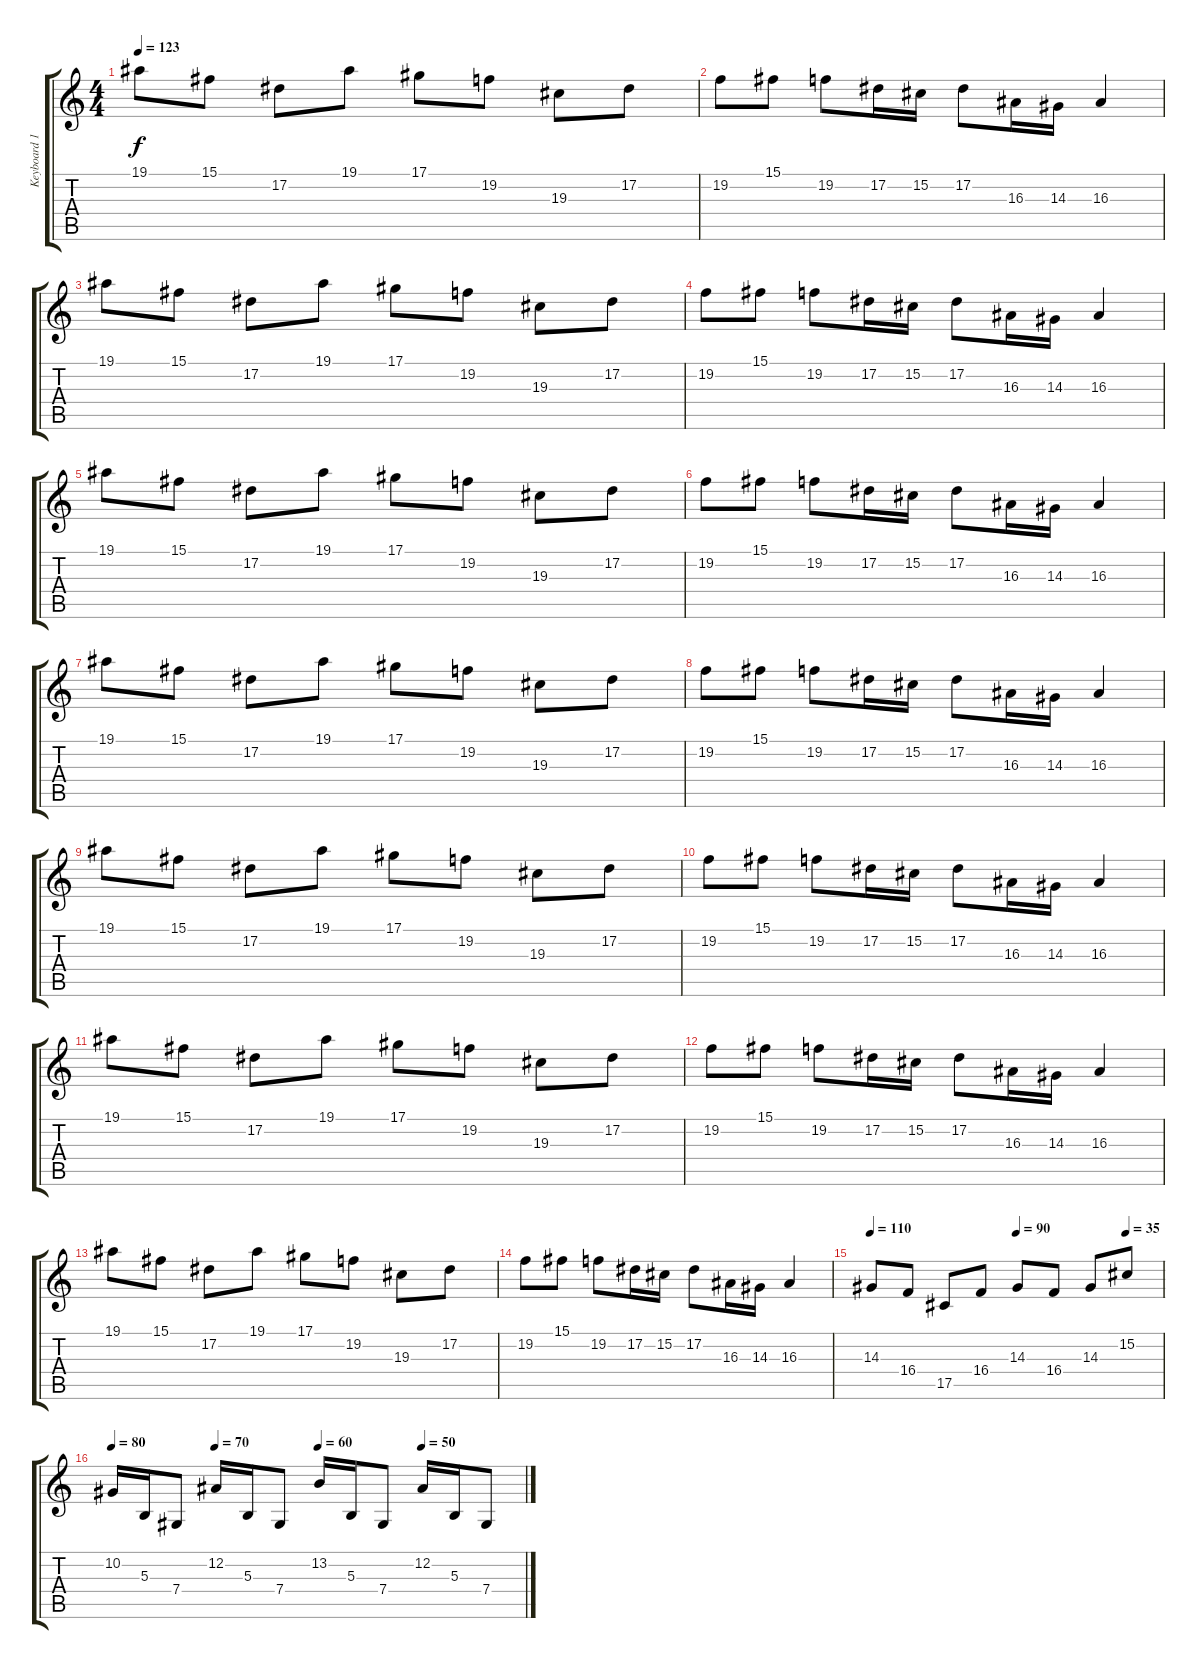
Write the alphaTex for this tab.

\track ("Keyboard 1" "Keyboard 1") {instrument synthstrings1}
\staff {score tabs}
\tuning (Eb4 Bb3 Gb3 Db3 Ab2 Eb2) {hide}
\ts (4 4)
\tempo 123
\clef g2
\ks c
19.1.8{dy f} 15.1.8 17.2.8 19.1.8 17.1.8 19.2.8 19.3.8 17.2.8 |
19.2.8 15.1.8 19.2.8 17.2.16 15.2.16 17.2.8 16.3.16 14.3.16 16.3.4 |
19.1.8 15.1.8 17.2.8 19.1.8 17.1.8 19.2.8 19.3.8 17.2.8 |
19.2.8 15.1.8 19.2.8 17.2.16 15.2.16 17.2.8 16.3.16 14.3.16 16.3.4 |
19.1.8 15.1.8 17.2.8 19.1.8 17.1.8 19.2.8 19.3.8 17.2.8 |
19.2.8 15.1.8 19.2.8 17.2.16 15.2.16 17.2.8 16.3.16 14.3.16 16.3.4 |
19.1.8 15.1.8 17.2.8 19.1.8 17.1.8 19.2.8 19.3.8 17.2.8 |
19.2.8 15.1.8 19.2.8 17.2.16 15.2.16 17.2.8 16.3.16 14.3.16 16.3.4 |
19.1.8 15.1.8 17.2.8 19.1.8 17.1.8 19.2.8 19.3.8 17.2.8 |
19.2.8 15.1.8 19.2.8 17.2.16 15.2.16 17.2.8 16.3.16 14.3.16 16.3.4 |
19.1.8 15.1.8 17.2.8 19.1.8 17.1.8 19.2.8 19.3.8 17.2.8 |
19.2.8 15.1.8 19.2.8 17.2.16 15.2.16 17.2.8 16.3.16 14.3.16 16.3.4 |
19.1.8 15.1.8 17.2.8 19.1.8 17.1.8 19.2.8 19.3.8 17.2.8 |
19.2.8 15.1.8 19.2.8 17.2.16 15.2.16 17.2.8 16.3.16 14.3.16 16.3.4 |
\tempo 110
\tempo (90 0.5)
\tempo (35 0.875)
14.3.8{volume 10} 16.4.8 17.5.8 16.4.8 14.3.8 16.4.8 14.3.8 15.2.8 |
\tempo 80
\tempo (70 0.25)
\tempo (60 0.5)
\tempo (50 0.75)
10.2.16{volume 7} 5.3.16 7.4.8 12.2.16 5.3.16 7.4.8 13.2.16 5.3.16 7.4.8 12.2.16 5.3.16 7.4.8
